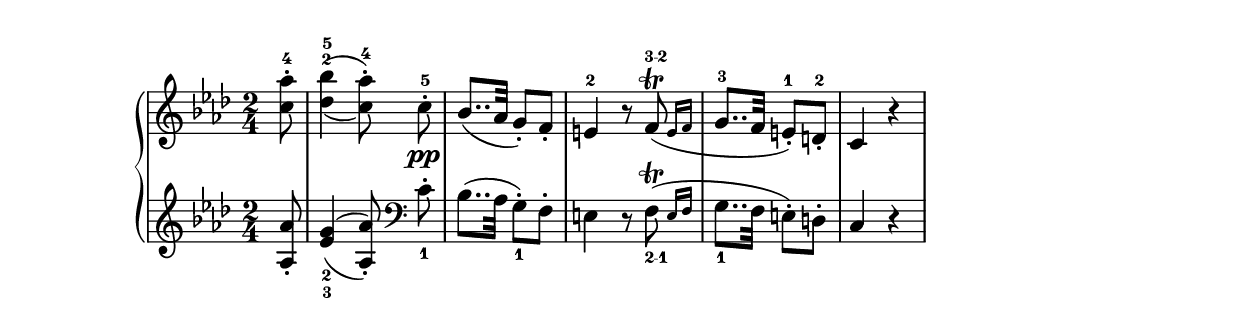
%% DO NOT EDIT this file manually; it is automatically
%% generated from LSR http://lsr.dsi.unimi.it
%% Make any changes in LSR itself, or in Documentation/snippets/new/ ,
%% and then run scripts/auxiliar/makelsr.py
%%
%% This file is in the public domain.
\version "2.17.11"

\header {
  lsrtags = "headword"

  texidoc = "
NR 1.7 Editorial annotations

Beethoven, Op. 31, No. 3 Piano sonata 18, Movt II, Scherzo Measures 9 -
14

"
  doctitle = "Editorial headword"
} % begin verbatim

\include "english.ly"

% NR 1.7 Editorial annotations

% Beethoven, Op. 31, No. 3
% Piano sonata 18, Movt II, Scherzo
% Measures 9 - 14

\new PianoStaff <<

  % RH Staff
  \new Staff {
    \clef treble
    \key af \major
    \time 2/4
    \set Staff.fingeringOrientations = #'(up)
    \set Score.currentBarNumber = #9
    \partial 8
    <af''-4 c''>8 \staccato
    |
    \set doubleSlurs = ##t
    <bf''-5 df''-2>4 (
    <af''-4 c''>8 \staccato )
    \noBeam
    c''8-5 \staccato \pp
    |
    \set doubleSlurs = ##f
    bf'8.. (
    af'32
    g'8 ) \staccato
    f'8 \staccato
    |
    e'4-2
    r8
    \once \override Script.script-priority = #-100
    \afterGrace
    f'8 ( \trill ^ \markup { \finger "3-2" }
    { e'16 [ f'16 ] }
    |
    g'8..-3
    f'32
    e'8-1 ) \staccato
    d'8-2 \staccato
    |
    c'4
    r4
  }

  % LH Staff
  \new Staff {
    \key af \major
    \clef treble
    \override Fingering.direction = #down
    \set Staff.fingeringOrientations = #'(down)
    \partial 8
    <af' af>8 \staccato
    \set doubleSlurs = ##t
    <g'-2 ef'-3>4 (
    <af' af>8 ) \staccato
    \noBeam
    \clef bass
    c'8-1 \staccato
    |
    \set doubleSlurs = ##f
    bf8.. (
    af32
    g8-1 ) \staccato
    f8 \staccato
    |
    e4
    r8
    \afterGrace
    f8 ( \trill _ \markup { \finger "2-1" }
    { e16 [ f16 ] }
    |
    g8..-1
    f32
    e8 ) \staccato
    d8 \staccato
    |
    c4
    r4
  }
>>
